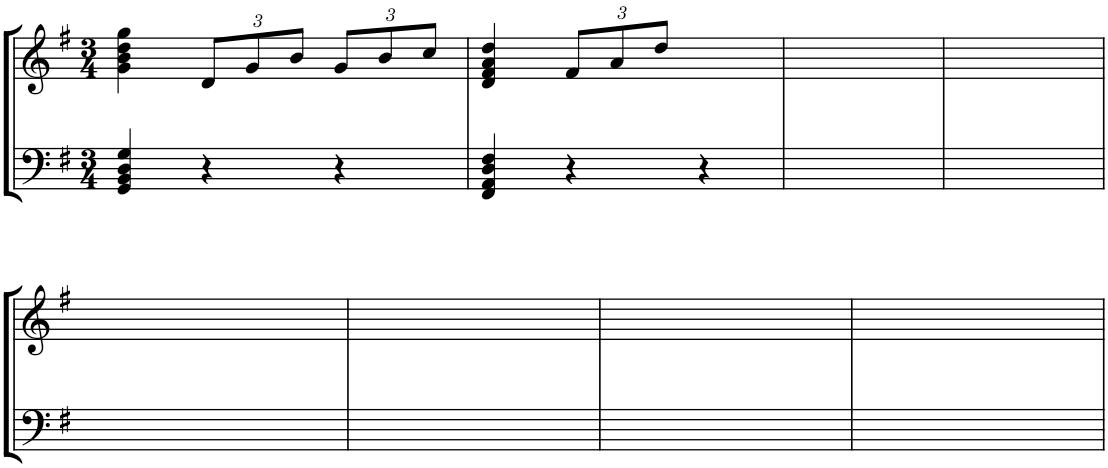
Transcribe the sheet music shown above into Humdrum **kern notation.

**kern	**kern
*part1	*part1
*staff2	*staff1
*I"P1	*
*clefF4	*clefG2
*k[f#]	*k[f#]
*G:	*G:
*M3/4	*M3/4
=1	=1
4GG/ 4BB/ 4D/ 4G/	4g\ 4b\ 4dd\ 4gg\
*	*Xbrackettup
4r	12d/L
.	12g/
.	12b/J
4r	12g/L
.	12b/
.	12cc/J
=2	=2
4FF#/ 4AA/ 4D/ 4F#/	4d/ 4f#/ 4a/ 4dd/
4r	12f#/L
.	12a/
.	12dd/J
4r	4ryy
=3	=3
2.ryy	2.ryy
=4	=4
2.ryy	2.ryy
!!LO:LB:g=z
=5	=5
2.ryy	2.ryy
=6	=6
2.ryy	2.ryy
=7	=7
2.ryy	2.ryy
=8	=8
2.ryy	2.ryy
=	=
*-	*-
